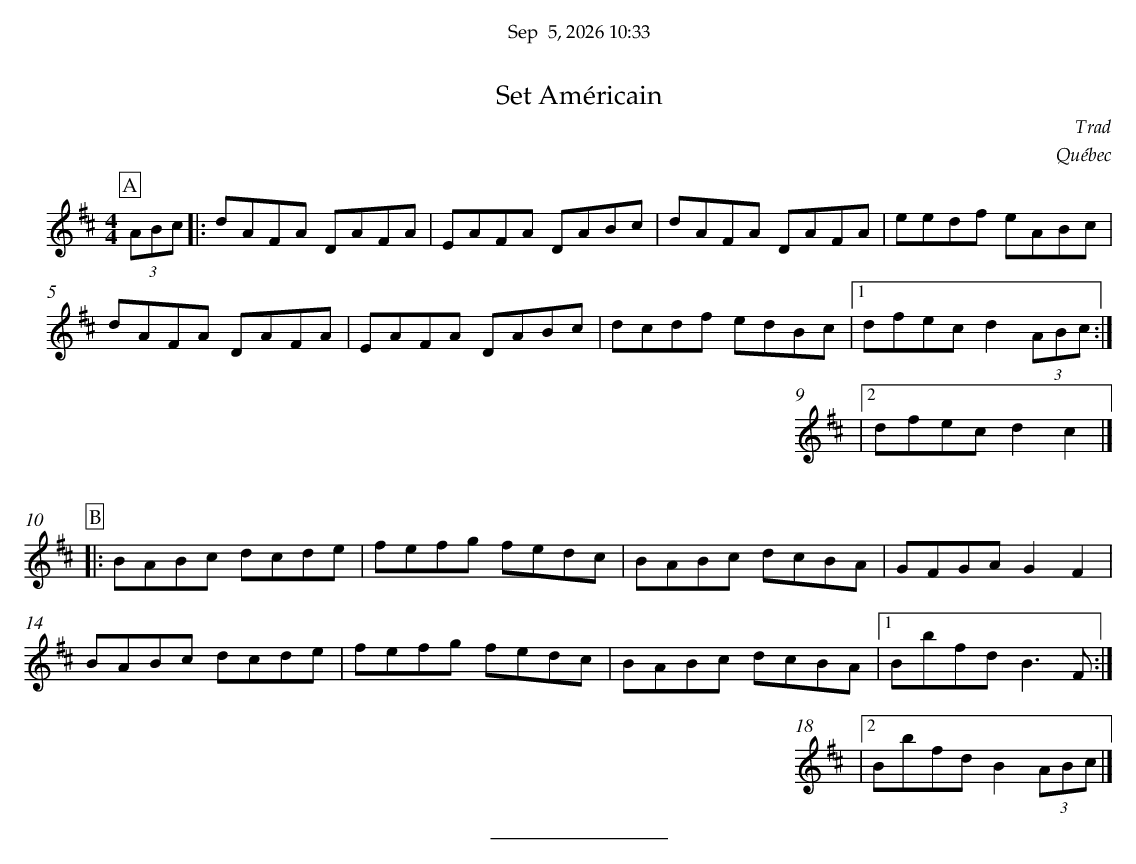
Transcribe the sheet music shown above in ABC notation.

X:1
T:Set Américain
C:Trad
O:Québec
M:4/4
L:1/8
K:Dmaj
P:A
(3ABc |: dAFA DAFA | EAFA DABc | dAFA DAFA | eedf eABc |
dAFA DAFA | EAFA DABc | dcdf edBc |1 dfec d2 (3ABc :|
|2 dfec d2c2 |]
%%vskip 0.5cm
P:B
|: BABc dcde | fefg fedc | BABc dcBA | GFGA G2F2 |
BABc dcde | fefg fedc | BABc dcBA |1 Bbfd B3F :|
|2 Bbfd B2 (3ABc |]
